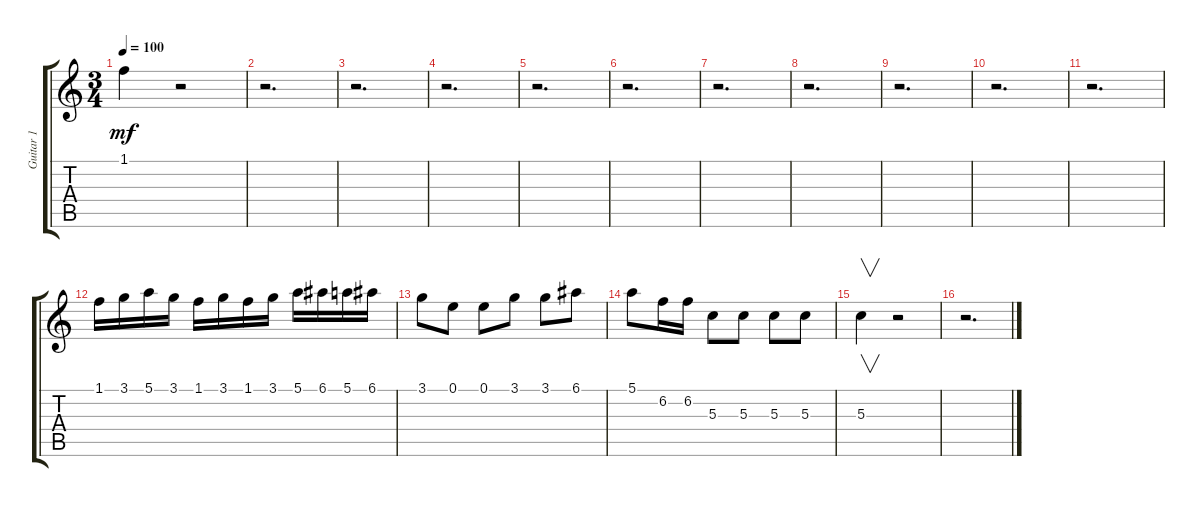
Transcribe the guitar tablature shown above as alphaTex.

\track ("Guitar 1" "Guitar 1") {instrument acousticguitarnylon}
\staff {score tabs}
\tuning (E4 B3 G3 D3 A2 E2) {hide}
\ts (3 4)
\tempo 100
\clef g2
\ks c
1.1.4{dy mf} r.2 |
r.2{d} |
r.2{d} |
r.2{d} |
r.2{d} |
r.2{d} |
r.2{d} |
r.2{d} |
r.2{d} |
r.2{d} |
r.2{d} |
1.1.16 3.1.16 5.1.16 3.1.16 1.1.16 3.1.16 1.1.16 3.1.16 5.1.16 6.1.16 5.1.16 6.1.16 |
3.1.8 0.1.8 0.1.8 3.1.8 3.1.8 6.1.8 |
5.1.8 6.2.16 6.2.16 5.3.8 5.3.8 5.3.8 5.3.8 |
5.3.4{v} r.2 |
r.2{d}
